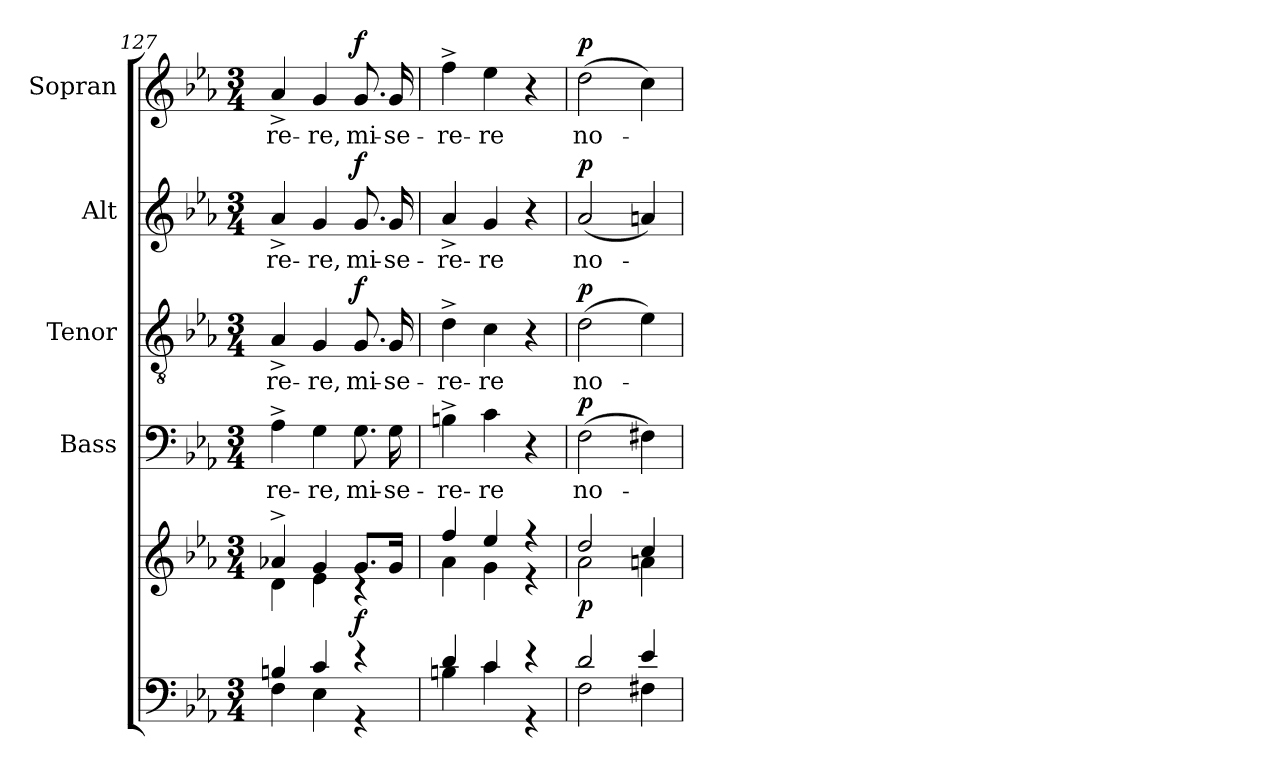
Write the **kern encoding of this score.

**kern	**kern	**dynam	**kern	**text	**dynam	**kern	**text	**dynam	**kern	**text	**dynam	**kern	**text	**dynam
*part5	*part5	*part5	*part4	*part4	*part4	*part3	*part3	*part3	*part2	*part2	*part2	*part1	*part1	*part1
*staff6	*staff5	*staff5/6	*staff4	*staff4	*staff4	*staff3	*staff3	*staff3	*staff2	*staff2	*staff2	*staff1	*staff1	*staff1
*	*	*	*I"Bass	*	*	*I"Tenor	*	*	*I"Alt	*	*	*I"Sopran	*	*
*	*	*	*I'B.	*	*	*I'T.	*	*	*I'A.	*	*	*I'S.	*	*
*clefF4	*clefG2	*	*clefF4	*	*	*clefGv2	*	*	*clefG2	*	*	*clefG2	*	*
*k[b-e-a-]	*k[b-e-a-]	*	*k[b-e-a-]	*	*	*k[b-e-a-]	*	*	*k[b-e-a-]	*	*	*k[b-e-a-]	*	*
*E-:	*E-:	*	*E-:	*	*	*E-:	*	*	*E-:	*	*	*E-:	*	*
*M3/4	*M3/4	*	*M3/4	*	*	*M3/4	*	*	*M3/4	*	*	*M3/4	*	*
=127	=127	=127	=127	=127	=127	=127	=127	=127	=127	=127	=127	=127	=127	=127
*^	*^	*	*	*	*	*	*	*	*	*	*	*	*	*
!	!	!	!	!	!	!LO:LY:b	!	!	!LO:LY:b	!	!	!LO:LY:b	!	!	!LO:LY:b	!
4Bn/	4F\	4a-X^>/	4d\	.	4A-^>\	-re-	.	4A-^>/	-re-	.	4a-^>/	-re-	.	4a-^>/	-re-	.
!	!	!	!	!	!	!LO:LY:b	!	!	!LO:LY:b	!	!	!LO:LY:b	!	!	!LO:LY:b	!
4c/	4E-\	4g/	4e-\	.	4G\	-re,	.	4G/	-re,	.	4g/	-re,	.	4g/	-re,	.
!	!	!	!	!LO:DY:b	!	!LO:LY:b	!	!	!LO:LY:b	!LO:DY:a	!	!LO:LY:b	!LO:DY:a	!	!LO:LY:b	!LO:DY:a
4r	4r	8.g/L	4rc	f	8.G\	mi-	.	8.G/	mi-	f	8.g/	mi-	f	8.g/	mi-	f
!	!	!	!	!	!	!LO:LY:b	!	!	!LO:LY:b	!	!	!LO:LY:b	!	!	!LO:LY:b	!
.	.	16g/Jk	.	.	16G\	-se-	.	16G/	-se-	.	16g/	-se-	.	16g/	-se-	.
=128	=128	=128	=128	=128	=128	=128	=128	=128	=128	=128	=128	=128	=128	=128	=128	=128
!	!	!	!	!	!	!LO:LY:b	!	!	!LO:LY:b	!	!	!LO:LY:b	!	!	!LO:LY:b	!
4d/	4Bn\	4ff/	4a-\	.	4Bn^>\	-re-	.	4d^>\	-re-	.	4a-^>/	-re-	.	4ff^>\	-re-	.
!	!	!	!	!	!	!LO:LY:b	!	!	!LO:LY:b	!	!	!LO:LY:b	!	!	!LO:LY:b	!
4c/	4c\	4ee-/	4g\	.	4c\	-re	.	4c\	-re	.	4g/	-re	.	4ee-\	-re	.
4r	4r	4r	4r	.	4r	.	.	4r	.	.	4r	.	.	4r	.	.
=129	=129	=129	=129	=129	=129	=129	=129	=129	=129	=129	=129	=129	=129	=129	=129	=129
!	!	!	!	!LO:DY:b	!	!LO:LY:b	!LO:DY:a	!	!LO:LY:b	!LO:DY:a	!	!LO:LY:b	!LO:DY:a	!	!LO:LY:b	!LO:DY:a
2d/	2F\	2dd/	2a-\	p	(>2F\	no-	p	(>2d\	no-	p	(<2a-/	no-	p	(>2dd\	no-	p
4e-/	4F#X\	4cc/	4an\	.	4F#X\)	.	.	4e-\)	.	.	4an/)	.	.	4cc\)	.	.
*v	*v	*	*	*	*	*	*	*	*	*	*	*	*	*	*	*
*	*v	*v	*	*	*	*	*	*	*	*	*	*	*	*	*
=	=	=	=	=	=	=	=	=	=	=	=	=	=	=
*-	*-	*-	*-	*-	*-	*-	*-	*-	*-	*-	*-	*-	*-	*-
